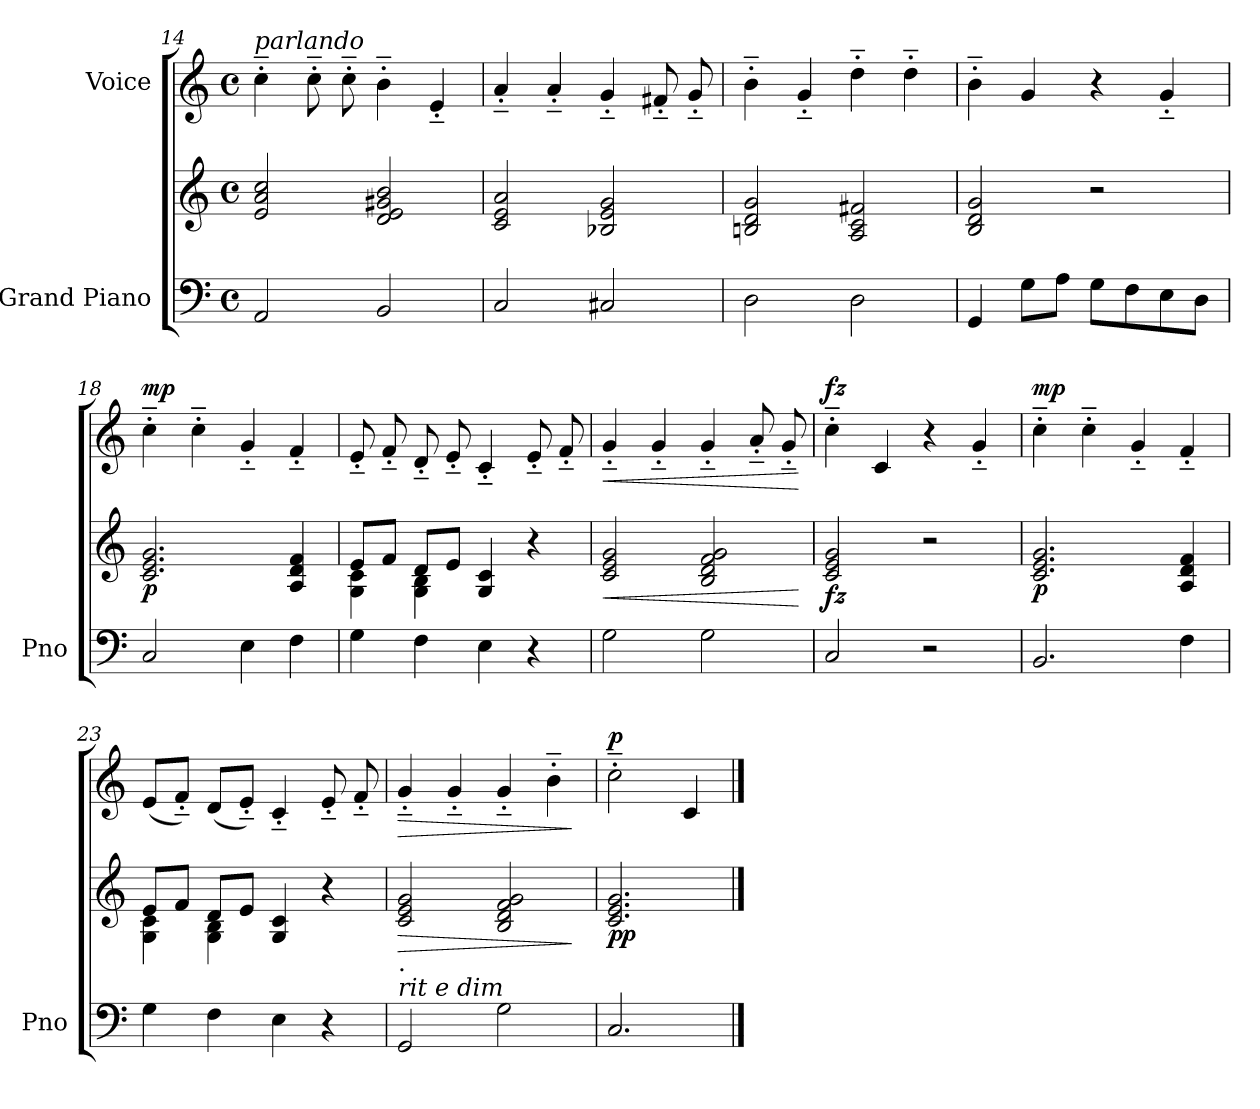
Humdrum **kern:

**kern	**kern	**dynam	**kern	**dynam
*part2	*part2	*part2	*part1	*part1
*staff3	*staff2	*staff2/3	*staff1	*staff1
*I"Grand Piano	*	*	*I"Voice	*
*I'Pno	*	*	*	*
!!LO:PB:g=z
*clefF4	*clefG2	*	*clefG2	*
*k[]	*k[]	*	*k[]	*
*M4/4	*M4/4	*	*M4/4	*
*met(c)	*met(c)	*	*met(c)	*
*MM90	*MM90	*	*MM90	*
=14	=14	=14	=14	=14
!	!	!	!LO:TX:a:i:t=parlando	!
2AA/	2e/ 2a/ 2cc/	.	4cc'~\	.
.	.	.	8cc'~\	.
.	.	.	8cc'~\	.
2BB/	2d/ 2e/ 2g#X/ 2b/	.	4b'~\	.
.	.	.	4e'~/	.
=15	=15	=15	=15	=15
2C/	2c/ 2e/ 2a/	.	4a'~/	.
.	.	.	4a'~/	.
2C#X/	2B-X/ 2e/ 2g/	.	4g'~/	.
.	.	.	8f#X'~/	.
.	.	.	8g'~/	.
=16	=16	=16	=16	=16
2D\	2Bn/ 2d/ 2g/	.	4b'~\	.
.	.	.	4g'~/	.
2D\	2A/ 2c/ 2f#X/	.	4dd'~\	.
.	.	.	4dd'~\	.
=17	=17	=17	=17	=17
4GG/	2B/ 2d/ 2g/	.	4b'~\	.
8G\L	.	.	4g/	.
8A\J	.	.	.	.
8G\L	2r	.	4r	.
8F\	.	.	.	.
8E\	.	.	4g'~/	.
8D\J	.	.	.	.
!!LO:LB:g=z
=18	=18	=18	=18	=18
!	!	!LO:DY:b	!	!LO:DY:a
2C/	2.c/ 2.e/ 2.g/	p	4cc'~\	mp
.	.	.	4cc'~\	.
4E\	.	.	4g'~/	.
4F\	4A/ 4d/ 4f/	.	4f'~/	.
=19	=19	=19	=19	=19
*	*^	*	*	*
4G\	8e/L	4G\ 4c\	.	8e'~/	.
.	8f/J	.	.	8f'~/	.
4F\	8d/L	4G\ 4B\	.	8d'~/	.
.	8e/J	.	.	8e'~/	.
4E\	4G/ 4c/	2ryy	.	4c'~/	.
4r	4r	.	.	8e'~/	.
.	.	.	.	8f'~/	.
*	*v	*v	*	*	*
=20	=20	=20	=20	=20
!	!	!LO:HP:b	!	!LO:HP:b
2G\	2c/ 2e/ 2g/	<	4g'~/	<
.	.	.	4g'~/	.
2G\	2B/ 2d/ 2f/ 2g/	.	4g'~/	.
.	.	.	8a'~/	.
.	.	.	8g'~/	.
.	.	[	.	[
=21	=21	=21	=21	=21
!	!	!LO:DY:b	!	!LO:DY:a
2C/	2c/ 2e/ 2g/	fz	4cc'~\	fz
.	.	.	4c/	.
2r	2r	.	4r	.
.	.	.	4g'~/	.
!!LO:LB:g=z
=22	=22	=22	=22	=22
!	!	!LO:DY:b	!	!LO:DY:a
2.BB/	2.c/ 2.e/ 2.g/	p	4cc'~\	mp
.	.	.	4cc'~\	.
.	.	.	4g'~/	.
4F\	4A/ 4d/ 4f/	.	4f'~/	.
=23	=23	=23	=23	=23
*	*^	*	*	*
4G\	8e/L	4G\ 4c\	.	(8e/L	.
.	8f/J	.	.	8f'~/J)	.
4F\	8d/L	4G\ 4B\	.	(8d/L	.
.	8e/J	.	.	8e'~/J)	.
4E\	4G/ 4c/	2ryy	.	4c'~/	.
4r	4r	.	.	8e'~/	.
.	.	.	.	8f'~/	.
*	*v	*v	*	*	*
=24	=24	=24	=24	=24
*	*	*	*MM42	*
!LO:TX:a:i:t=rit e dim	!	!	!	!
!LO:TX:a:t=.	!	!	!	!
!	!	!LO:HP:b	!	!LO:HP:b
2GG/	2c/ 2e/ 2g/	>	4g'~/	>
.	.	.	4g'~/	.
2G\	2B/ 2d/ 2f/ 2g/	.	4g'~/	.
.	.	.	4b'~\	.
.	.	]	.	]
=25	=25	=25	=25	=25
!	!	!LO:DY:b	!	!LO:DY:a
2.C/	2.c/ 2.e/ 2.g/	pp	2cc'~\	p
.	.	.	4c/	.
==	==	==	==	==
*-	*-	*-	*-	*-
